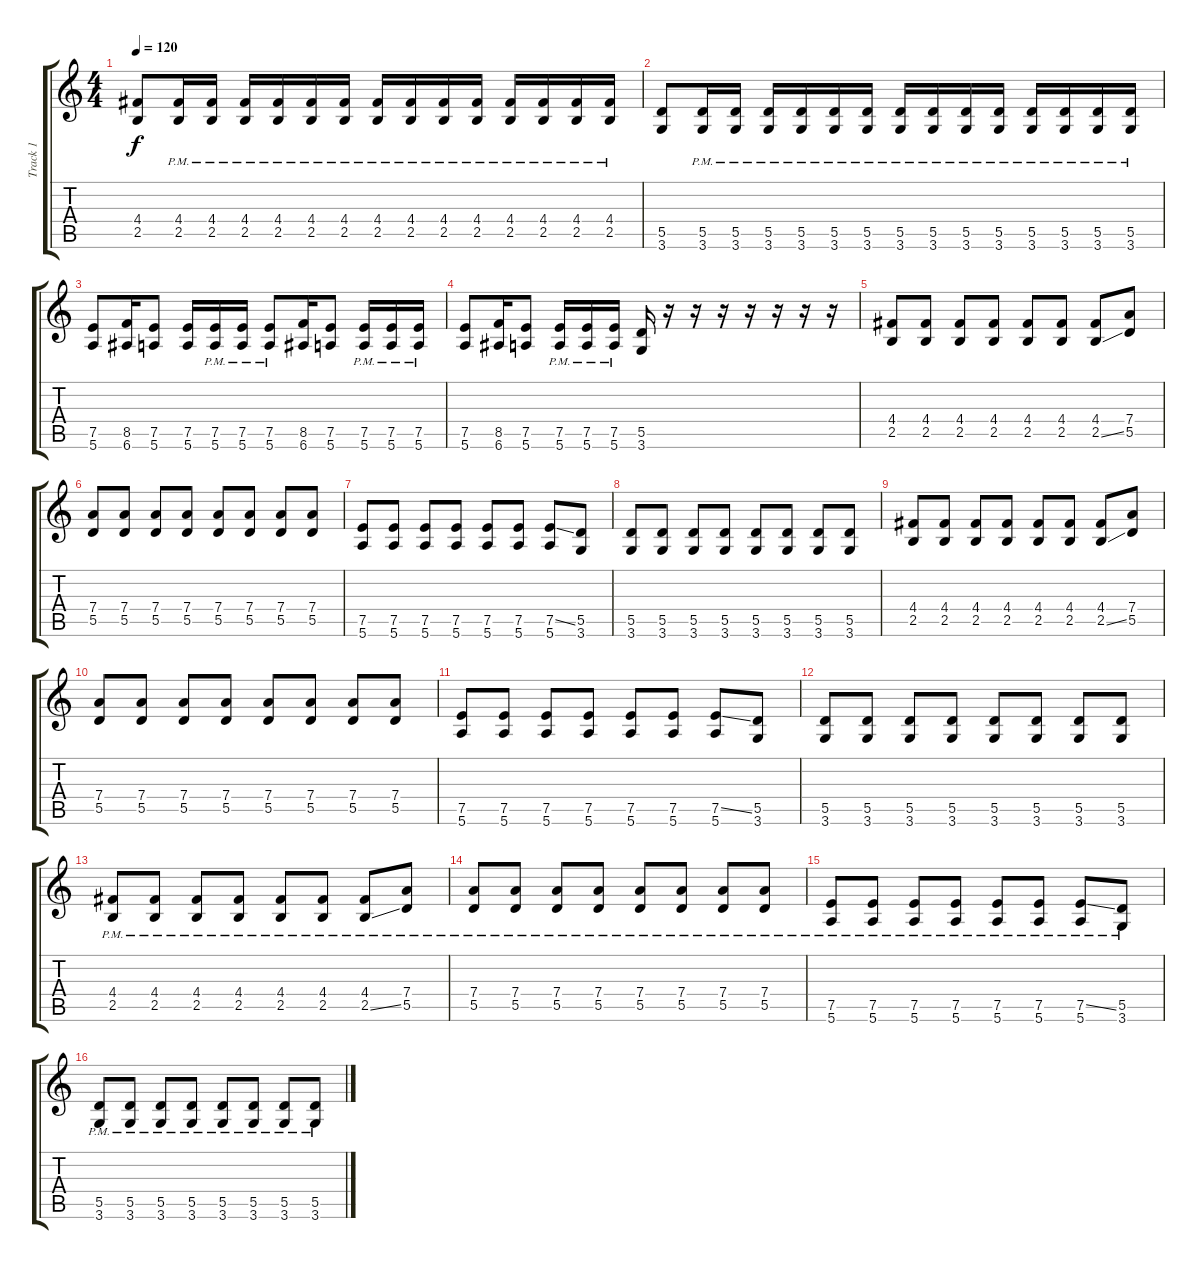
\track ("Track 1" "Track 1") {instrument distortionguitar}
\staff {score tabs}
\tuning (E4 B3 G3 D3 A2 E2) {hide}
\ts (4 4)
\tempo 120
\clef g2
\ks c
(4.4 2.5).8{dy f} (4.4{pm} 2.5{pm}).16 (4.4{pm} 2.5{pm}).16 (4.4{pm} 2.5{pm}).16 (4.4{pm} 2.5{pm}).16 (4.4{pm} 2.5{pm}).16 (4.4{pm} 2.5{pm}).16 (4.4{pm} 2.5{pm}).16 (4.4{pm} 2.5{pm}).16 (4.4{pm} 2.5{pm}).16 (4.4{pm} 2.5{pm}).16 (4.4{pm} 2.5{pm}).16 (4.4{pm} 2.5{pm}).16 (4.4{pm} 2.5{pm}).16 (4.4{pm} 2.5{pm}).16 |
(5.5 3.6).8 (5.5{pm} 3.6{pm}).16 (5.5{pm} 3.6{pm}).16 (5.5{pm} 3.6{pm}).16 (5.5{pm} 3.6{pm}).16 (5.5{pm} 3.6{pm}).16 (5.5{pm} 3.6{pm}).16 (5.5{pm} 3.6{pm}).16 (5.5{pm} 3.6{pm}).16 (5.5{pm} 3.6{pm}).16 (5.5{pm} 3.6{pm}).16 (5.5{pm} 3.6{pm}).16 (5.5{pm} 3.6{pm}).16 (5.5{pm} 3.6{pm}).16 (5.5{pm} 3.6{pm}).16 |
(7.5 5.6).8 (8.5 6.6).16 (7.5 5.6).8 (7.5 5.6).16 (7.5{pm} 5.6{pm}).16 (7.5{pm} 5.6{pm}).16 (7.5{pm} 5.6{pm}).8 (8.5 6.6).16 (7.5 5.6).8 (7.5{pm} 5.6{pm}).16 (7.5{pm} 5.6{pm}).16 (7.5{pm} 5.6{pm}).16 |
(7.5 5.6).8 (8.5 6.6).16 (7.5 5.6).8 (7.5{pm} 5.6{pm}).16 (7.5{pm} 5.6{pm}).16 (7.5{pm} 5.6{pm}).16 (5.5 3.6).16 r.16 r.16 r.16 r.16 r.16 r.16 r.16 |
(4.4 2.5).8 (4.4 2.5).8 (4.4 2.5).8 (4.4 2.5).8 (4.4 2.5).8 (4.4 2.5).8 (4.4 2.5{ss}).8 (7.4 5.5).8 |
(7.4 5.5).8 (7.4 5.5).8 (7.4 5.5).8 (7.4 5.5).8 (7.4 5.5).8 (7.4 5.5).8 (7.4 5.5).8 (7.4 5.5).8 |
(7.5 5.6).8 (7.5 5.6).8 (7.5 5.6).8 (7.5 5.6).8 (7.5 5.6).8 (7.5 5.6).8 (7.5{ss} 5.6).8 (5.5 3.6).8 |
(5.5 3.6).8 (5.5 3.6).8 (5.5 3.6).8 (5.5 3.6).8 (5.5 3.6).8 (5.5 3.6).8 (5.5 3.6).8 (5.5 3.6).8 |
(4.4 2.5).8 (4.4 2.5).8 (4.4 2.5).8 (4.4 2.5).8 (4.4 2.5).8 (4.4 2.5).8 (4.4 2.5{ss}).8 (7.4 5.5).8 |
(7.4 5.5).8 (7.4 5.5).8 (7.4 5.5).8 (7.4 5.5).8 (7.4 5.5).8 (7.4 5.5).8 (7.4 5.5).8 (7.4 5.5).8 |
(7.5 5.6).8 (7.5 5.6).8 (7.5 5.6).8 (7.5 5.6).8 (7.5 5.6).8 (7.5 5.6).8 (7.5{ss} 5.6).8 (5.5 3.6).8 |
(5.5 3.6).8 (5.5 3.6).8 (5.5 3.6).8 (5.5 3.6).8 (5.5 3.6).8 (5.5 3.6).8 (5.5 3.6).8 (5.5 3.6).8 |
(4.4{pm} 2.5{pm}).8 (4.4{pm} 2.5{pm}).8 (4.4{pm} 2.5{pm}).8 (4.4{pm} 2.5{pm}).8 (4.4{pm} 2.5{pm}).8 (4.4{pm} 2.5{pm}).8 (4.4{pm} 2.5{ss pm}).8 (7.4{pm} 5.5{pm}).8 |
(7.4{pm} 5.5{pm}).8 (7.4{pm} 5.5{pm}).8 (7.4{pm} 5.5{pm}).8 (7.4{pm} 5.5{pm}).8 (7.4{pm} 5.5{pm}).8 (7.4{pm} 5.5{pm}).8 (7.4{pm} 5.5{pm}).8 (7.4{pm} 5.5{pm}).8 |
(7.5{pm} 5.6{pm}).8 (7.5{pm} 5.6{pm}).8 (7.5{pm} 5.6{pm}).8 (7.5{pm} 5.6{pm}).8 (7.5{pm} 5.6{pm}).8 (7.5{pm} 5.6{pm}).8 (7.5{ss pm} 5.6{pm}).8 (5.5{pm} 3.6{pm}).8 |
(5.5{pm} 3.6{pm}).8 (5.5{pm} 3.6{pm}).8 (5.5{pm} 3.6{pm}).8 (5.5{pm} 3.6{pm}).8 (5.5{pm} 3.6{pm}).8 (5.5{pm} 3.6{pm}).8 (5.5{pm} 3.6{pm}).8 (5.5{pm} 3.6{pm}).8
